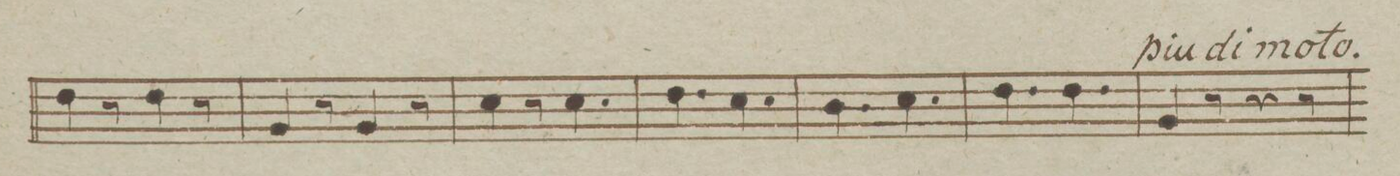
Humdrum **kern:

**kern	**dynam
*I"Trombono.	*
*clefF4	*
*k[b-e-]	*
*met(c)	*
*M6/8	*
4F\	.
8r	.
4F\	.
8r	.
=31	=31
4BB-/	.
8r	.
4BB-/	.
8r	.
=32	=32
4E-\	.
8r	.
4.E-\	.
=33	=33
4.F\	.
4.E-\	.
=34	=34
4.D\	.
4.E-\	.
=35	=35
4.F\	.
4.F\	.
=36	=36
4BB-/	.
8r	.
4r	.
8r	.
=37	=37
*-	*-
